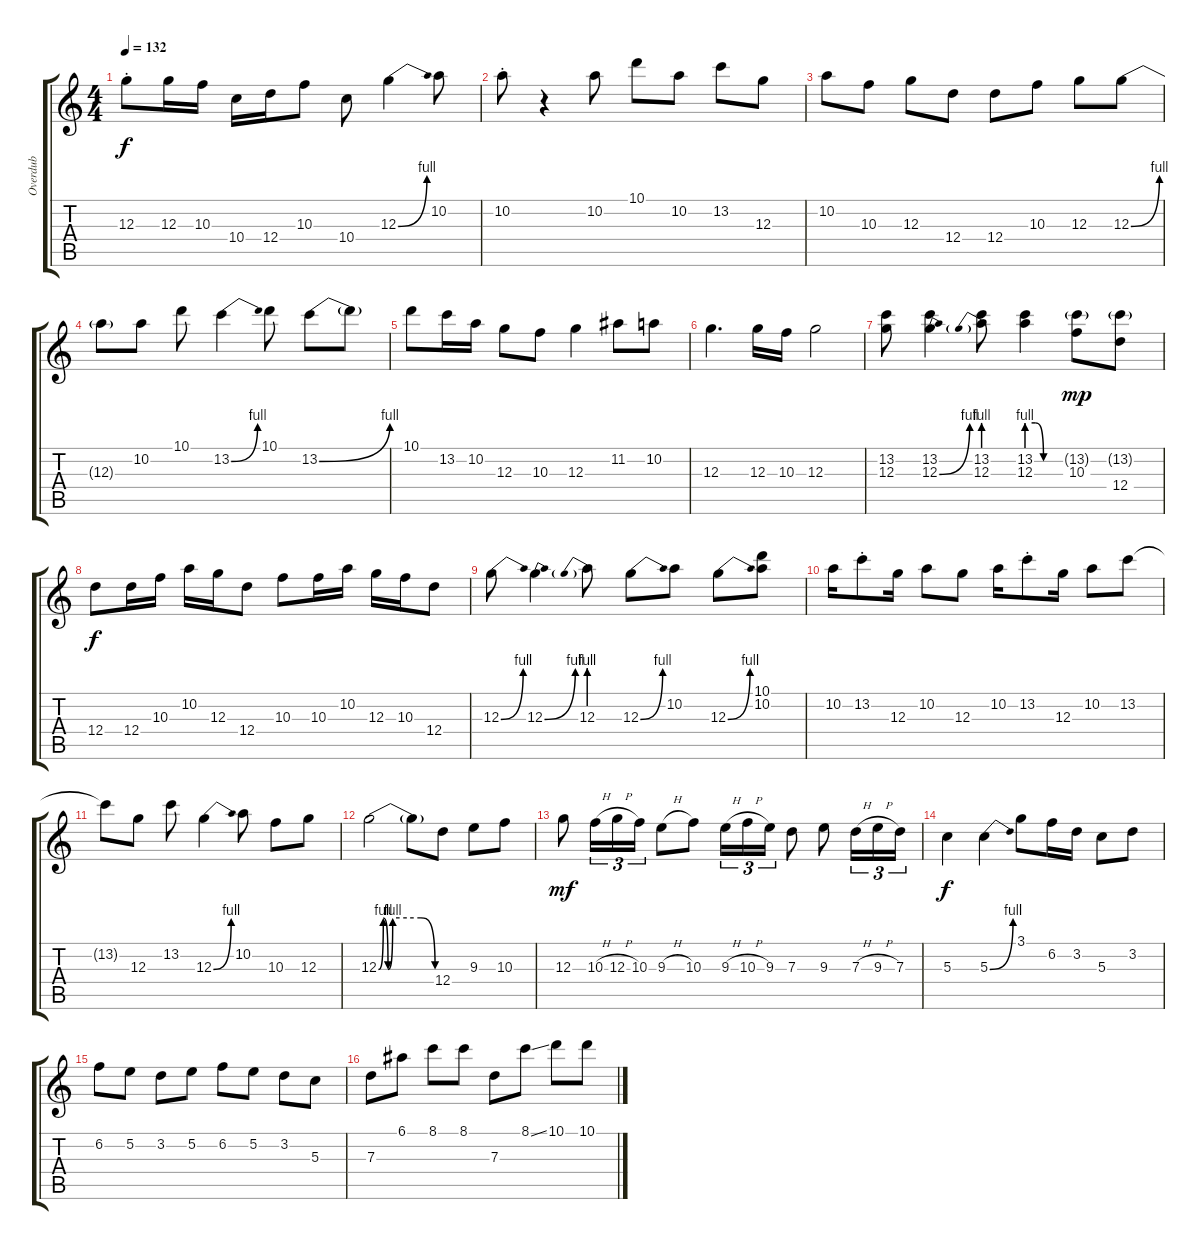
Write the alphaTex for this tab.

\track ("Overdub" "Overdub") {instrument acousticguitarsteel}
\staff {score tabs}
\tuning (E4 B3 G3 D3 A2 E2) {hide}
\ts (4 4)
\tempo 132
\clef g2
\ks c
12.3{st}.8{dy f} 12.3.16 10.3.16 10.4.16 12.4.16 10.3.8 10.4.8 12.3{be (bend 0 0 60 4)}.4 10.2.8 |
10.2{st}.8 r.4 10.2.8 10.1.8 10.2.8 13.2.8 12.3.8 |
10.2.8 10.3.8 12.3.8 12.4.8 12.4.8 10.3.8 12.3.8 12.3{be (bend 0 0 60 4)}.8 |
12.3{t}.8 10.2.8 10.1.8 13.2{be (bend 0 0 60 4)}.4 10.1.8 13.2{be (bend 0 0 60 4)}.8 13.2{t}.8 |
10.1.8 13.2.16 10.2.16 12.3.8 10.3.8 12.3.4 11.2.8 10.2.8 |
12.3.4{d} 12.3.16 10.3.16 12.3.2 |
(13.2 12.3).8 (13.2 12.3{be (bend 0 0 60 4)}).4 (13.2 12.3{be (prebend 0 4 60 4)}).8 (13.2 12.3{be (custom 0 4 15 4 30 0 60 0)}).4 (13.2{g} 10.3).8{dy mp} (13.2{g} 12.4).8 |
12.4.8{dy f} 12.4.16 10.3.16 10.2.16 12.3.16 12.4.8 10.3.8 10.3.16 10.2.16 12.3.16 10.3.16 12.4.8 |
12.3{be (bend 0 0 60 4)}.8 12.3{be (bend 0 0 60 4)}.4 12.3{be (prebend 0 4 60 4)}.8 12.3{be (bend 0 0 60 4)}.8 10.2.8 12.3{be (bend 0 0 60 4)}.8 (10.1 10.2).8 |
10.2.16 13.2{st}.8 12.3.16 10.2.8 12.3.8 10.2.16 13.2{st}.8 12.3.16 10.2.8 13.2.8 |
13.2{t}.8 12.3.8 13.2.8 12.3{be (bend 0 0 60 4)}.4 10.2.8 10.3.8 12.3.8 |
12.3{be (custom 0 0 5 4 10 0 15 4 30 4 45 4 60 0)}.2 12.3{t}.8 12.4.8 9.3.8 10.3.8 |
12.3.8{dy mf} 10.3{h}.16{tu (3 2)} 12.3{h}.16{tu (3 2)} 10.3.16{tu (3 2)} 9.3{h}.8 10.3.8 9.3{h}.16{tu (3 2)} 10.3{h}.16{tu (3 2)} 9.3.16{tu (3 2)} 7.3.8 9.3.8 7.3{h}.16{tu (3 2)} 9.3{h}.16{tu (3 2)} 7.3.16{tu (3 2)} |
5.3.4{dy f} 5.3{be (bend 0 0 60 4)}.4 3.1.8 6.2.16 3.2.16 5.3.8 3.2.8 |
6.2.8 5.2.8 3.2.8 5.2.8 6.2.8 5.2.8 3.2.8 5.3.8 |
7.3.8 6.1.8 8.1.8 8.1.8 7.3.8 8.1{ss}.8 10.1.8 10.1.8
